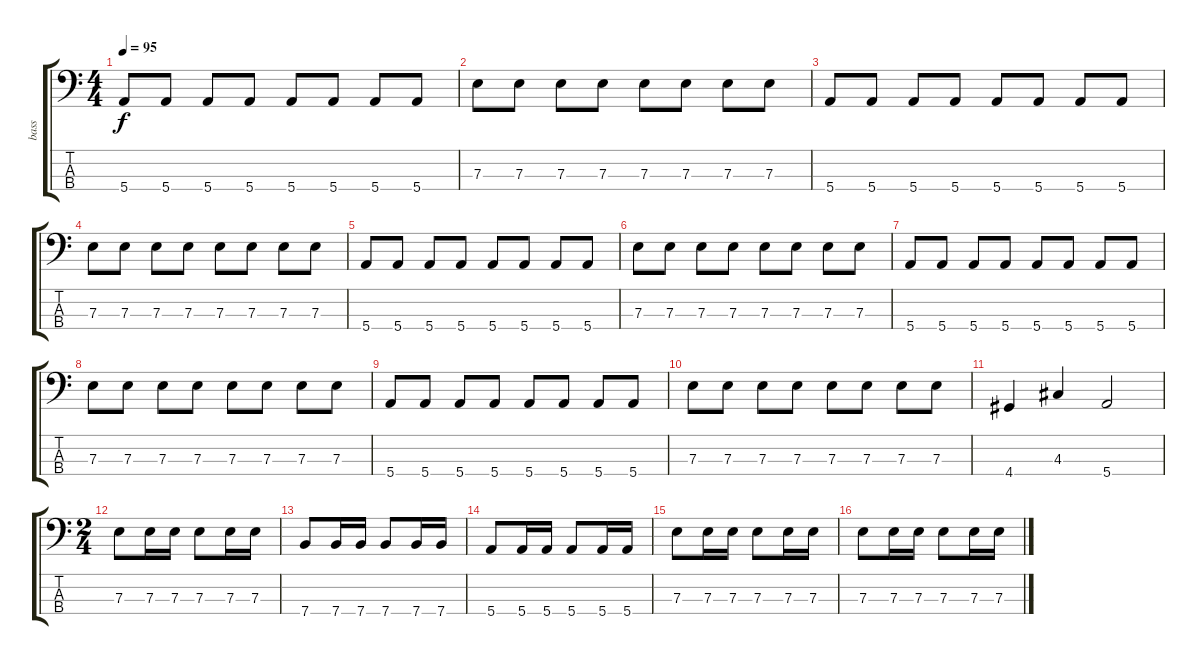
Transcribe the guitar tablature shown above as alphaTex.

\track ("bass" "bass") {instrument electricbassfinger}
\staff {score tabs}
\tuning (G2 D2 A1 E1) {hide}
\ts (4 4)
\tempo 95
\clef f4
\ks c
5.4.8{dy f} 5.4.8 5.4.8 5.4.8 5.4.8 5.4.8 5.4.8 5.4.8 |
7.3.8 7.3.8 7.3.8 7.3.8 7.3.8 7.3.8 7.3.8 7.3.8 |
5.4.8 5.4.8 5.4.8 5.4.8 5.4.8 5.4.8 5.4.8 5.4.8 |
7.3.8 7.3.8 7.3.8 7.3.8 7.3.8 7.3.8 7.3.8 7.3.8 |
5.4.8 5.4.8 5.4.8 5.4.8 5.4.8 5.4.8 5.4.8 5.4.8 |
7.3.8 7.3.8 7.3.8 7.3.8 7.3.8 7.3.8 7.3.8 7.3.8 |
5.4.8 5.4.8 5.4.8 5.4.8 5.4.8 5.4.8 5.4.8 5.4.8 |
7.3.8 7.3.8 7.3.8 7.3.8 7.3.8 7.3.8 7.3.8 7.3.8 |
5.4.8 5.4.8 5.4.8 5.4.8 5.4.8 5.4.8 5.4.8 5.4.8 |
7.3.8 7.3.8 7.3.8 7.3.8 7.3.8 7.3.8 7.3.8 7.3.8 |
4.4.4 4.3.4 5.4.2 |
\ts (2 4)
7.3.8 7.3.16 7.3.16 7.3.8 7.3.16 7.3.16 |
7.4.8 7.4.16 7.4.16 7.4.8 7.4.16 7.4.16 |
5.4.8 5.4.16 5.4.16 5.4.8 5.4.16 5.4.16 |
7.3.8 7.3.16 7.3.16 7.3.8 7.3.16 7.3.16 |
7.3.8 7.3.16 7.3.16 7.3.8 7.3.16 7.3.16
